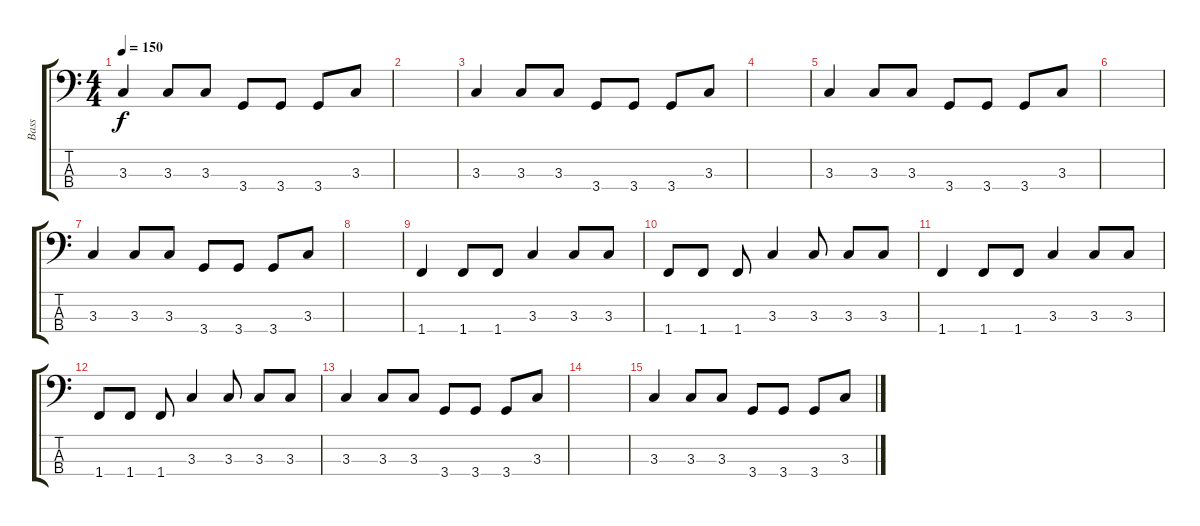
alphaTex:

\track ("Bass" "Bass") {instrument electricbasspick}
\staff {score tabs}
\tuning (G2 D2 A1 E1) {hide}
\ts (4 4)
\tempo 150
\clef f4
\ks c
3.3.4{dy f} 3.3.8 3.3.8 3.4.8 3.4.8 3.4.8 3.3.8 |
|
3.3.4 3.3.8 3.3.8 3.4.8 3.4.8 3.4.8 3.3.8 |
|
3.3.4 3.3.8 3.3.8 3.4.8 3.4.8 3.4.8 3.3.8 |
|
3.3.4 3.3.8 3.3.8 3.4.8 3.4.8 3.4.8 3.3.8 |
|
1.4.4 1.4.8 1.4.8 3.3.4 3.3.8 3.3.8 |
1.4.8 1.4.8 1.4.8 3.3.4 3.3.8 3.3.8 3.3.8 |
1.4.4 1.4.8 1.4.8 3.3.4 3.3.8 3.3.8 |
1.4.8 1.4.8 1.4.8 3.3.4 3.3.8 3.3.8 3.3.8 |
3.3.4 3.3.8 3.3.8 3.4.8 3.4.8 3.4.8 3.3.8 |
|
3.3.4 3.3.8 3.3.8 3.4.8 3.4.8 3.4.8 3.3.8
